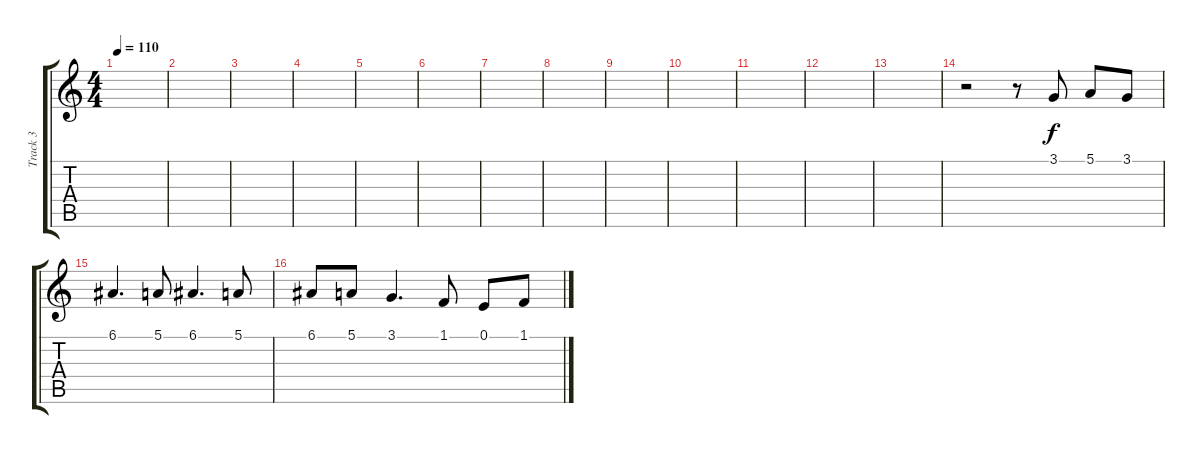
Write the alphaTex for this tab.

\track ("Track 3" "Track 3") {instrument clarinet}
\staff {score tabs}
\tuning (E4 B3 G3 D3 A2 E2) {hide}
\ts (4 4)
\tempo 110
\clef g2
\ks c
|
|
|
|
|
|
|
|
|
|
|
|
|
r.2 r.8 3.1.8 5.1.8 3.1.8 |
6.1.4{d} 5.1.8 6.1.4{d} 5.1.8 |
6.1.8 5.1.8 3.1.4{d} 1.1.8 0.1.8 1.1.8
